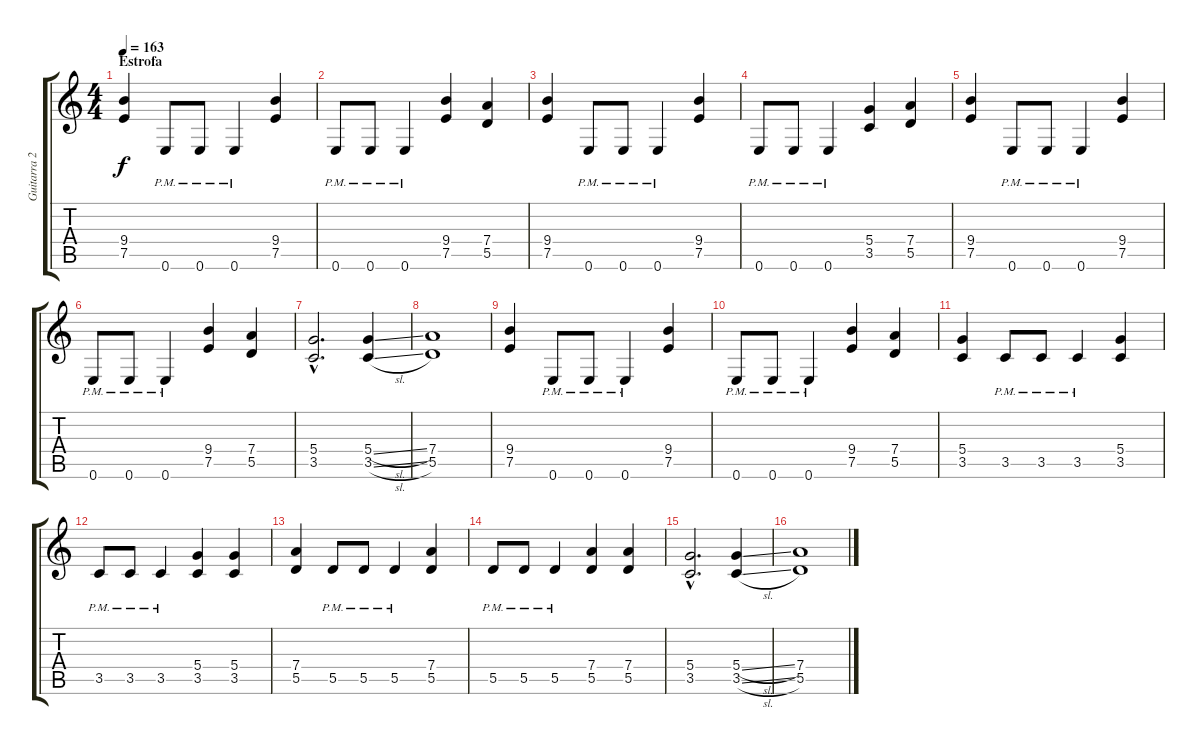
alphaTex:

\track ("Guitarra 2" "Guitarra 2") {instrument overdrivenguitar}
\staff {score tabs}
\tuning (E4 B3 G3 D3 A2 E2) {hide}
\ts (4 4)
\section ("" "Estrofa")
\tempo 163
\clef g2
\ks c
(9.4 7.5).4{dy f} 0.6{pm}.8 0.6{pm}.8 0.6{pm}.4 (9.4 7.5).4 |
0.6{pm}.8 0.6{pm}.8 0.6{pm}.4 (9.4 7.5).4 (7.4 5.5).4 |
(9.4 7.5).4 0.6{pm}.8 0.6{pm}.8 0.6{pm}.4 (9.4 7.5).4 |
0.6{pm}.8 0.6{pm}.8 0.6{pm}.4 (5.4 3.5).4 (7.4 5.5).4 |
(9.4 7.5).4 0.6{pm}.8 0.6{pm}.8 0.6{pm}.4 (9.4 7.5).4 |
0.6{pm}.8 0.6{pm}.8 0.6{pm}.4 (9.4 7.5).4 (7.4 5.5).4 |
(5.4{hac} 3.5{hac}).2{d} (5.4{sl} 3.5{sl}).4 |
(7.4 5.5).1 |
(9.4 7.5).4 0.6{pm}.8 0.6{pm}.8 0.6{pm}.4 (9.4 7.5).4 |
0.6{pm}.8 0.6{pm}.8 0.6{pm}.4 (9.4 7.5).4 (7.4 5.5).4 |
(5.4 3.5).4 3.5{pm}.8 3.5{pm}.8 3.5{pm}.4 (5.4 3.5).4 |
3.5{pm}.8 3.5{pm}.8 3.5{pm}.4 (5.4 3.5).4 (5.4 3.5).4 |
(7.4 5.5).4 5.5{pm}.8 5.5{pm}.8 5.5{pm}.4 (7.4 5.5).4 |
5.5{pm}.8 5.5{pm}.8 5.5{pm}.4 (7.4 5.5).4 (7.4 5.5).4 |
(5.4{hac} 3.5{hac}).2{d} (5.4{sl} 3.5{sl}).4 |
(7.4 5.5).1
